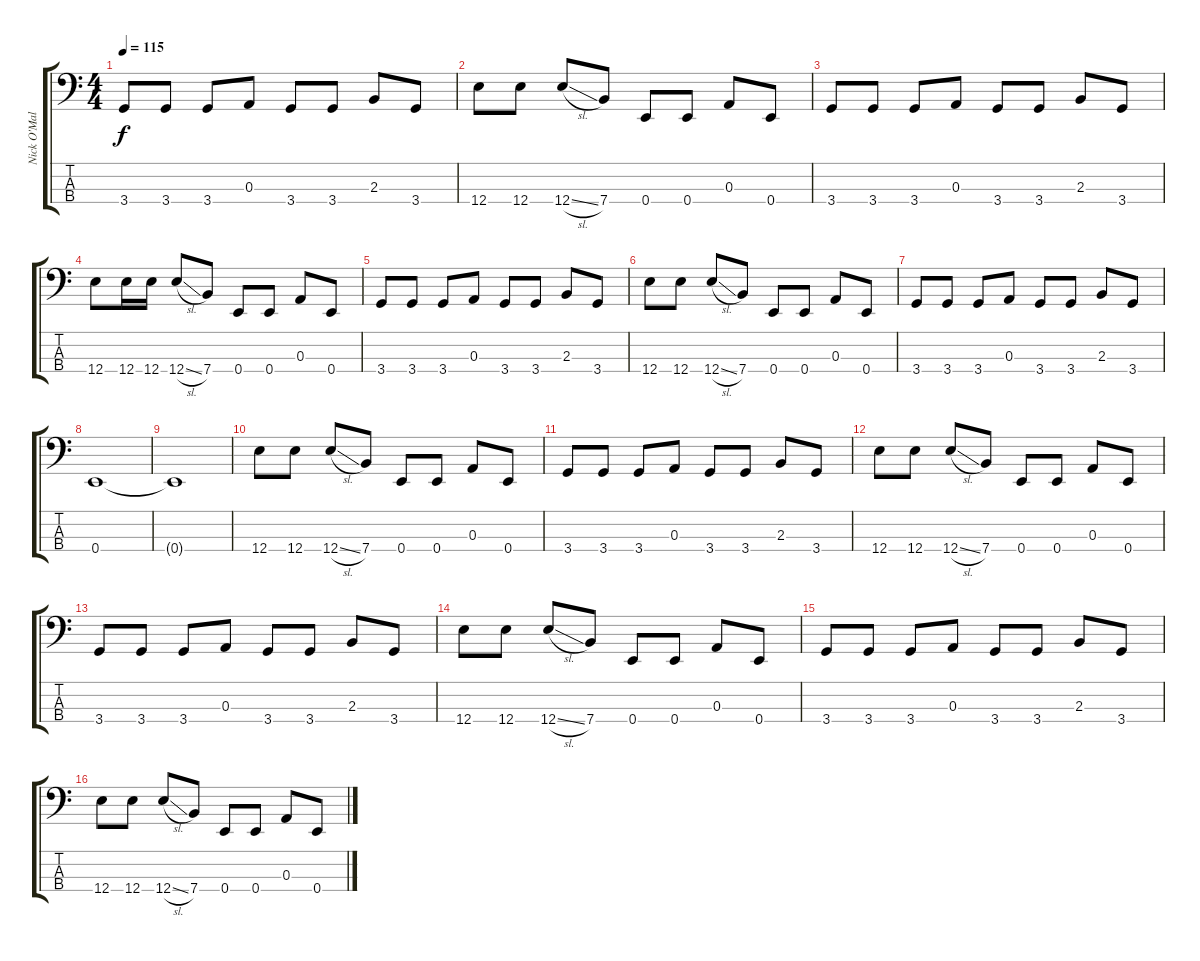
\track ("Nick O'Malley (Bass)" "Nick O'Mal") {instrument electricbasspick bank 255}
\staff {score tabs}
\tuning (G2 D2 A1 E1) {hide}
\ts (4 4)
\tempo 115
\clef f4
\ks c
3.4.8{dy f} 3.4.8 3.4.8 0.3.8 3.4.8 3.4.8 2.3.8 3.4.8 |
12.4.8 12.4.8 12.4{sl}.8 7.4.8 0.4.8 0.4.8 0.3.8 0.4.8 |
3.4.8 3.4.8 3.4.8 0.3.8 3.4.8 3.4.8 2.3.8 3.4.8 |
12.4.8{volume 16} 12.4.16 12.4.16 12.4{sl}.8 7.4.8 0.4.8 0.4.8 0.3.8 0.4.8 |
3.4.8 3.4.8 3.4.8 0.3.8 3.4.8 3.4.8 2.3.8 3.4.8 |
12.4.8 12.4.8 12.4{sl}.8 7.4.8 0.4.8 0.4.8 0.3.8 0.4.8 |
3.4.8 3.4.8 3.4.8 0.3.8 3.4.8 3.4.8 2.3.8 3.4.8 |
0.4.1 |
0.4{t}.1 |
12.4.8{volume 16} 12.4.8 12.4{sl}.8 7.4.8 0.4.8 0.4.8 0.3.8 0.4.8 |
3.4.8 3.4.8 3.4.8 0.3.8 3.4.8 3.4.8 2.3.8 3.4.8 |
12.4.8{volume 16} 12.4.8 12.4{sl}.8 7.4.8 0.4.8 0.4.8 0.3.8 0.4.8 |
3.4.8 3.4.8 3.4.8 0.3.8 3.4.8 3.4.8 2.3.8 3.4.8 |
12.4.8 12.4.8 12.4{sl}.8 7.4.8 0.4.8 0.4.8 0.3.8 0.4.8 |
3.4.8 3.4.8 3.4.8 0.3.8 3.4.8 3.4.8 2.3.8 3.4.8 |
12.4.8{volume 16} 12.4.8 12.4{sl}.8 7.4.8 0.4.8 0.4.8 0.3.8 0.4.8
